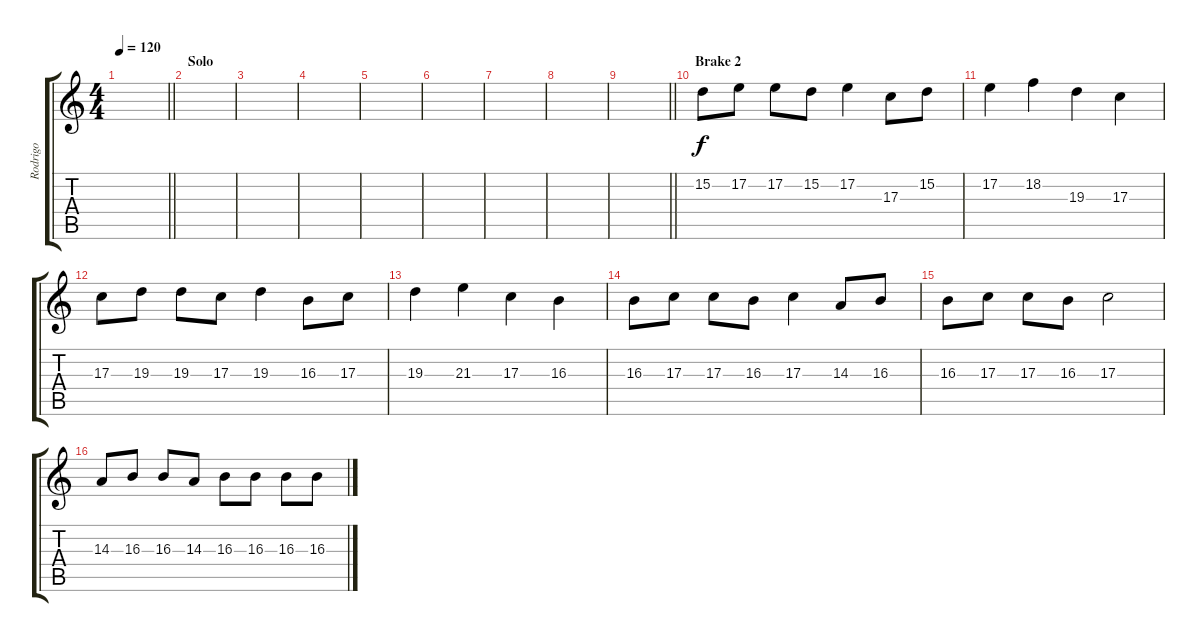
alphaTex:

\track ("Rodrigo" "Rodrigo") {instrument violin}
\staff {score tabs}
\tuning (E4 B3 G3 D3 A2 E2) {hide}
\ts (4 4)
\tempo 120
\clef g2
\barLineRight lightlight
\ks c
|
\section ("" "Solo")
|
|
|
|
|
|
|
\barLineRight lightlight
|
\section ("" "Brake 2")
15.2.8 17.2.8 17.2.8 15.2.8 17.2.4 17.3.8 15.2.8 |
17.2.4 18.2.4 19.3.4 17.3.4 |
17.3.8 19.3.8 19.3.8 17.3.8 19.3.4 16.3.8 17.3.8 |
19.3.4 21.3.4 17.3.4 16.3.4 |
16.3.8 17.3.8 17.3.8 16.3.8 17.3.4 14.3.8 16.3.8 |
16.3.8 17.3.8 17.3.8 16.3.8 17.3.2 |
14.3.8 16.3.8 16.3.8 14.3.8 16.3.8 16.3.8 16.3.8 16.3.8
